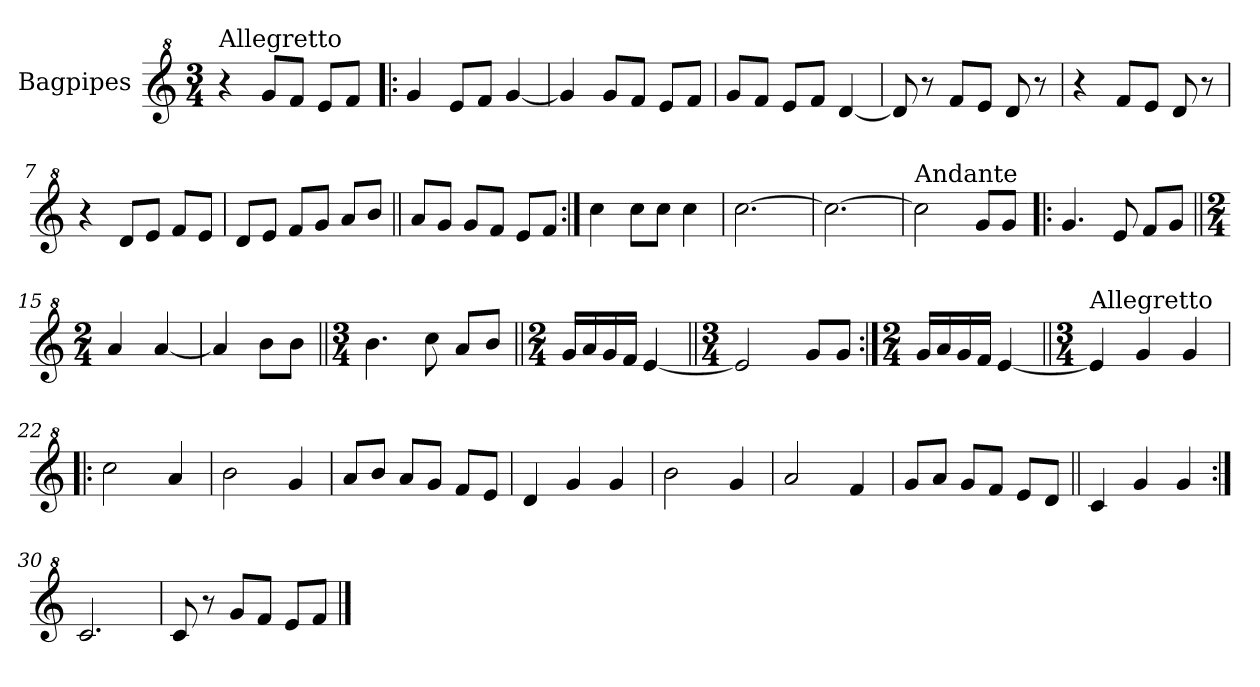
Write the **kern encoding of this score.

**kern
*part1
*staff1
*I"Bagpipes
*I'Bag
*clefG^2
*k[]
*C:
*M3/4
=1
!LO:TX:a:t=Allegretto
4r
8gg/L
8ff/J
8ee/L
8ff/J
=2!|:
4gg/
8ee/L
8ff/J
[4gg/
=3
4gg/]
8gg/L
8ff/J
8ee/L
8ff/J
=4
8gg/L
8ff/J
8ee/L
8ff/J
[4dd/
=5
8dd/]
8r
8ff/L
8ee/J
8dd/
8r
=6
4r
8ff/L
8ee/J
8dd/
8r
=7
4r
8dd/L
8ee/J
8ff/L
8ee/J
=8
8dd/L
8ee/J
8ff/L
8gg/J
8aa/L
8bb/J
!!LO:LB:g=z
=9||
8aa/L
8gg/J
8gg/L
8ff/J
8ee/L
8ff/J
=10:|!
4ccc\
8ccc\L
8ccc\J
4ccc\
=11
[2.ccc\
=12
2.ccc\_
=13
!LO:TX:a:t=Andante
2ccc\]
8gg/L
8gg/J
=14!|:
4.gg/
8ee/
8ff/L
8gg/J
=15||
*M2/4
4aa/
[4aa/
=16
4aa/]
8bb\L
8bb\J
=17||
*M3/4
4.bb\
8ccc\
8aa/L
8bb/J
=18||
*M2/4
16gg/LL
16aa/
16gg/
16ff/JJ
[4ee/
!!LO:LB:g=z
=19||
*M3/4
2ee/]
8gg/L
8gg/J
=20:|!
*M2/4
16gg/LL
16aa/
16gg/
16ff/JJ
[4ee/
=21||
*M3/4
!LO:TX:a:t=Allegretto
4ee/]
4gg/
4gg/
=22!|:
2ccc\
4aa/
=23
2bb\
4gg/
=24
8aa/L
8bb/J
8aa/L
8gg/J
8ff/L
8ee/J
=25
4dd/
4gg/
4gg/
=26
2bb\
4gg/
=27
2aa/
4ff/
=28
8gg/L
8aa/J
8gg/L
8ff/J
8ee/L
8dd/J
!!LO:LB:g=z
=29||
4cc/
4gg/
4gg/
=30:|!
2.cc/
=31
8cc/
8r
8gg/L
8ff/J
8ee/L
8ff/J
==
*-
